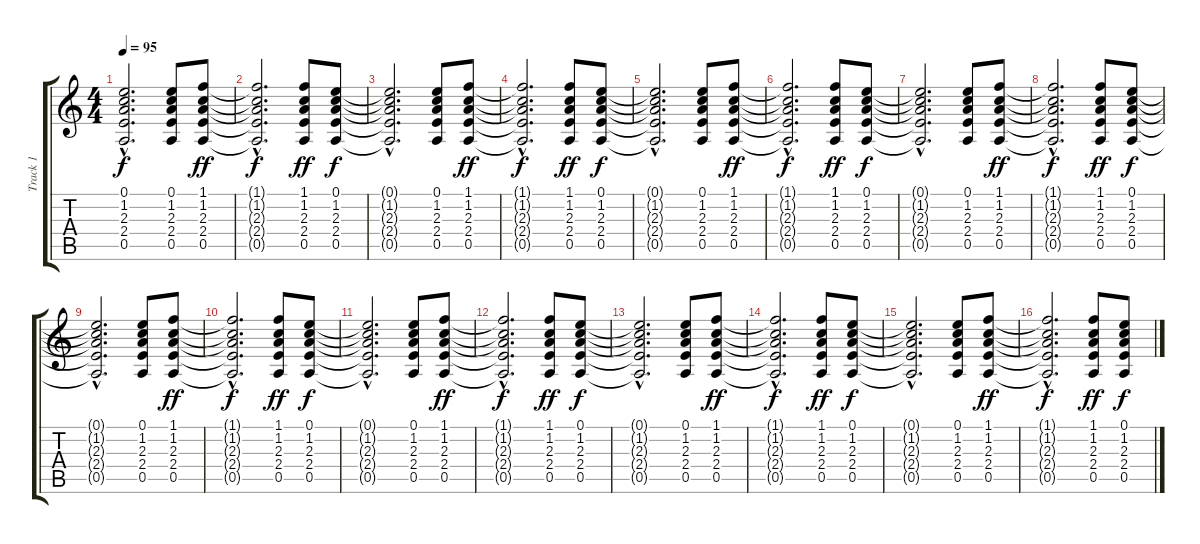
\track ("Track 1" "Track 1") {instrument acousticguitarsteel}
\staff {score tabs}
\tuning (E4 B3 G3 D3 A2 E2) {hide}
\ts (4 4)
\tempo 95
\clef g2
\ks c
(0.1{hac} 1.2{hac} 2.3{hac} 2.4{hac} 0.5{hac}).2{d dy f instrument acousticguitarsteel} (0.1 1.2 2.3 2.4 0.5).8 (1.1 1.2 2.3 2.4 0.5).8{dy ff} |
(1.1{hac t} 1.2{hac t} 2.3{hac t} 2.4{hac t} 0.5{hac t}).2{d dy f} (1.1 1.2 2.3 2.4 0.5).8{dy ff} (0.1 1.2 2.3 2.4 0.5).8{dy f} |
(0.1{hac t} 1.2{hac t} 2.3{hac t} 2.4{hac t} 0.5{hac t}).2{d} (0.1 1.2 2.3 2.4 0.5).8 (1.1 1.2 2.3 2.4 0.5).8{dy ff} |
(1.1{hac t} 1.2{hac t} 2.3{hac t} 2.4{hac t} 0.5{hac t}).2{d dy f} (1.1 1.2 2.3 2.4 0.5).8{dy ff} (0.1 1.2 2.3 2.4 0.5).8{dy f} |
(0.1{hac t} 1.2{hac t} 2.3{hac t} 2.4{hac t} 0.5{hac t}).2{d} (0.1 1.2 2.3 2.4 0.5).8 (1.1 1.2 2.3 2.4 0.5).8{dy ff} |
(1.1{hac t} 1.2{hac t} 2.3{hac t} 2.4{hac t} 0.5{hac t}).2{d dy f} (1.1 1.2 2.3 2.4 0.5).8{dy ff} (0.1 1.2 2.3 2.4 0.5).8{dy f} |
(0.1{hac t} 1.2{hac t} 2.3{hac t} 2.4{hac t} 0.5{hac t}).2{d} (0.1 1.2 2.3 2.4 0.5).8 (1.1 1.2 2.3 2.4 0.5).8{dy ff} |
(1.1{hac t} 1.2{hac t} 2.3{hac t} 2.4{hac t} 0.5{hac t}).2{d dy f} (1.1 1.2 2.3 2.4 0.5).8{dy ff} (0.1 1.2 2.3 2.4 0.5).8{dy f} |
(0.1{hac t} 1.2{hac t} 2.3{hac t} 2.4{hac t} 0.5{hac t}).2{d} (0.1 1.2 2.3 2.4 0.5).8 (1.1 1.2 2.3 2.4 0.5).8{dy ff} |
(1.1{hac t} 1.2{hac t} 2.3{hac t} 2.4{hac t} 0.5{hac t}).2{d dy f} (1.1 1.2 2.3 2.4 0.5).8{dy ff} (0.1 1.2 2.3 2.4 0.5).8{dy f} |
(0.1{hac t} 1.2{hac t} 2.3{hac t} 2.4{hac t} 0.5{hac t}).2{d} (0.1 1.2 2.3 2.4 0.5).8 (1.1 1.2 2.3 2.4 0.5).8{dy ff} |
(1.1{hac t} 1.2{hac t} 2.3{hac t} 2.4{hac t} 0.5{hac t}).2{d dy f} (1.1 1.2 2.3 2.4 0.5).8{dy ff} (0.1 1.2 2.3 2.4 0.5).8{dy f} |
(0.1{hac t} 1.2{hac t} 2.3{hac t} 2.4{hac t} 0.5{hac t}).2{d} (0.1 1.2 2.3 2.4 0.5).8 (1.1 1.2 2.3 2.4 0.5).8{dy ff} |
(1.1{hac t} 1.2{hac t} 2.3{hac t} 2.4{hac t} 0.5{hac t}).2{d dy f} (1.1 1.2 2.3 2.4 0.5).8{dy ff} (0.1 1.2 2.3 2.4 0.5).8{dy f} |
(0.1{hac t} 1.2{hac t} 2.3{hac t} 2.4{hac t} 0.5{hac t}).2{d} (0.1 1.2 2.3 2.4 0.5).8 (1.1 1.2 2.3 2.4 0.5).8{dy ff} |
(1.1{hac t} 1.2{hac t} 2.3{hac t} 2.4{hac t} 0.5{hac t}).2{d dy f} (1.1 1.2 2.3 2.4 0.5).8{dy ff} (0.1 1.2 2.3 2.4 0.5).8{dy f}
